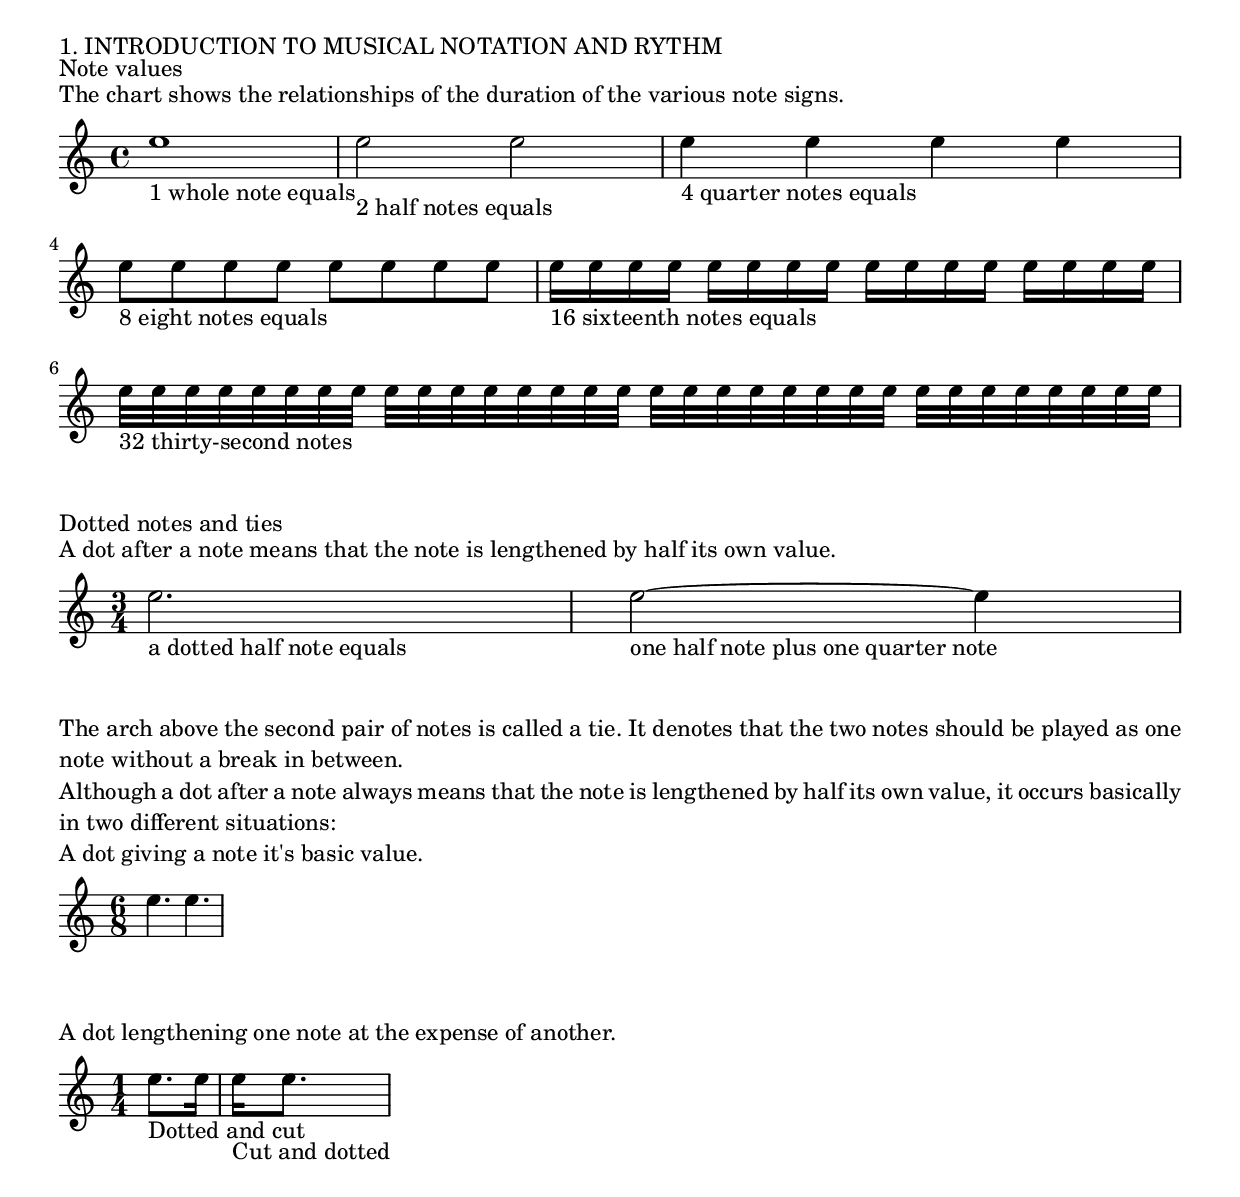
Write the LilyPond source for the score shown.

%{
    MPD Bagpipe Tutor.
%}

\version "2.16.0"

\include "bagpipe.ly"
%{
    Locally customized stuff and helper macros.
%}

\allowVoltaHook "|"
% \allowVoltaHook "||"

% Used when substituting a single bar or just a few notes to show alternative.
altBracket = #(define-music-function (parser location tag) (string?) #{
    \once \override Score.VoltaBracket.shorten-pair = #'(0.3 . 0.3)
    \set Score.repeatCommands = #(list (list 'volta (markup #:number tag)))
#})
altBracketText = #(define-music-function (parser location tag) (string?) #{
    \once \override Score.VoltaBracket.shorten-pair = #'(0.3 . 0.3)
    \set Score.repeatCommands = #(list (list 'volta (markup #:text tag)))
#})

% End previous altBracket thingy.
altBracketEnd = { \set Score.repeatCommands = #'((volta #f)) }

markMark = #(define-music-function (parser location text) (markup?) #{
    \once \override Score.RehearsalMark #'self-alignment-X = #LEFT
    \mark $text
#})

markText = #(define-music-function (parser location text) (string?) #{
    \once \override Score.RehearsalMark #'self-alignment-X = #LEFT
    \mark \markup $text
#})

markMarkEol = #(define-music-function (parser location text) (markup?) #{
    \once \override Score.RehearsalMark #'break-visibility = #end-of-line-visible
    \once \override Score.RehearsalMark #'self-alignment-X = #RIGHT
    \mark $text
#})

markTextEol = #(define-music-function (parser location text) (string?) #{
    \once \override Score.RehearsalMark #'break-visibility = #end-of-line-visible
    \once \override Score.RehearsalMark #'self-alignment-X = #RIGHT
    \mark \markup $text
#})

markMarkEolDown = #(define-music-function (parser location text) (markup?) #{
    \once \override Score.RehearsalMark #'break-visibility = #end-of-line-visible
    \once \override Score.RehearsalMark #'self-alignment-X = #RIGHT
    \once \override Score.RehearsalMark #'direction = #DOWN
    \mark $text
#})

markTextEolDown = #(define-music-function (parser location text) (string?) #{
    \once \override Score.RehearsalMark #'break-visibility = #end-of-line-visible
    \once \override Score.RehearsalMark #'self-alignment-X = #RIGHT
    \once \override Score.RehearsalMark #'direction = #DOWN
    \mark \markup $text
#})

markDCalFine = \markMarkEolDown \markup { \italic "D.C. al Fine" }
markFine = \markMarkEolDown \markup { \italic "Fine" }

barLength = #(define-music-function (parser location x y) (number? number?) #{
    \set Score.measureLength = #(ly:make-moment x y)
#})

% TOC formatting
\paper {
  tocItemMarkup = \markup { \fill-line {
    \override #'(line-width . 80)
    \fill-with-pattern #1 #RIGHT . \fromproperty #'toc:text \fromproperty #'toc:page
    }
  }
  tocSubheadMarkup = \markup \column {
    \hspace #1
    \fill-line { \null \bold \fromproperty #'toc:text \null }
    \hspace #1
  }
}
tocSubhead = #(define-music-function (text) (markup?)
               (add-toc-item! 'tocSubheadMarkup text))


% Global settings
\paper { indent = 0\mm }

\markup { 1. INTRODUCTION TO MUSICAL NOTATION AND RYTHM }

\markup { Note values }

\markuplist {
  \justified-lines {
    The chart shows the relationships of the duration of the various note signs.
  }
}

\score {
{
  e1_\markup {1 whole note equals}
  e2_\markup {2 half notes equals} e2
  e4_\markup {4 quarter notes equals} \repeat unfold 3 {e4}
  \break
  e8_\markup {8 eight notes equals} \repeat unfold 7 {e8}
  e16_\markup {16 sixteenth notes equals} \repeat unfold 15 {e16}
  e32_\markup {32 thirty-second notes} \repeat unfold 31 {e32}
}
\layout { ragged-right = ##f }
}

\markup { Dotted notes and ties }

\markuplist {
  \justified-lines {
    A dot after a note means that the note is lengthened by half its own value.
  }
}

\score {
{
  \time 3/4
  e2._\markup {a dotted half note equals}
  e2_\markup {one half note plus one quarter note} ~ e4
}
\layout { ragged-right = ##f }
}

\markuplist {
  \justified-lines {
    The arch above the second pair of notes is called a tie. It denotes that
    the two notes should be played as one note without a break in between.
  }
  \justified-lines {
    Although a dot after a note always means that the note is lengthened by
    half its own value, it occurs basically in two different situations:
  }
  \justified-lines {
    A dot giving a note it's basic value.
  }
}

\score {
{
  \time 6/8
  e4. e4.
}
\layout { ragged-right = ##t }
}

\markuplist {
  \justified-lines {
    A dot lengthening one note at the expense of another.
  }
}

\score {
{
  \time 1/4
  e8._\markup {Dotted and cut} e16
  e16_\markup {Cut and dotted} e8.
}
\layout { ragged-right = ##t }
}


